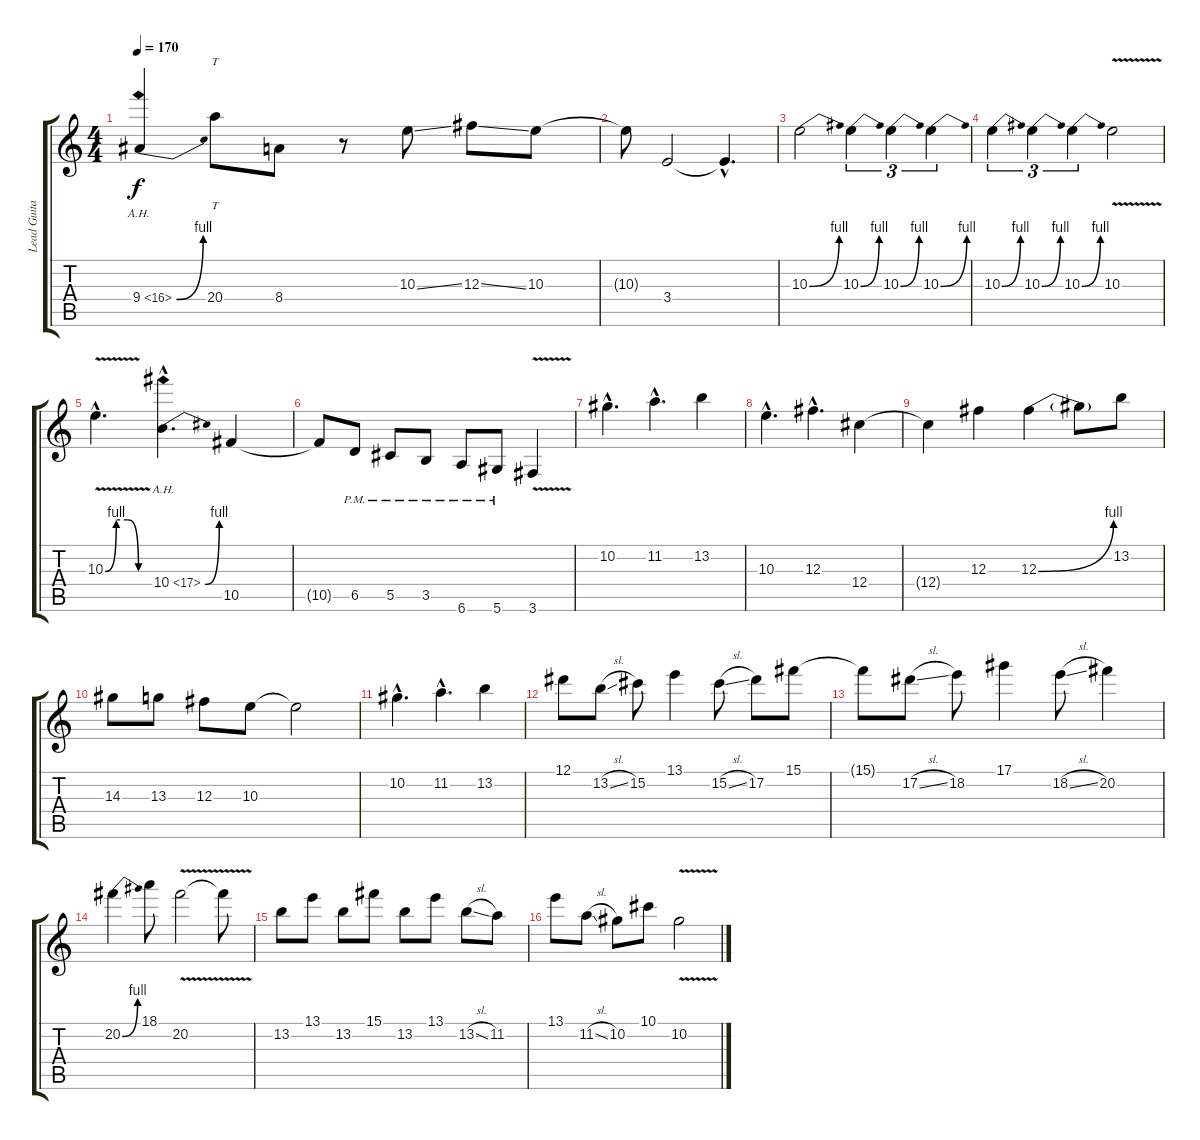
\track ("Lead Guitar" "Lead Guita") {instrument distortionguitar}
\staff {score tabs}
\tuning (Eb4 Bb3 Gb3 Db3 Ab2 Eb2) {hide}
\ts (4 4)
\tempo 170
\clef g2
\ks c
9.4{be (bend 0 0 60 4) ah 7}.4{dy f} 20.4.8{tt} 8.4.8 r.8 10.3{ss}.8 12.3{ss}.8 10.3.8 |
10.3{t}.8 3.4.2 3.4{hac t}.4{d} |
10.3{be (bend 0 0 60 4)}.2 10.3{be (bend 0 0 60 4)}.4{tu (3 2)} 10.3{be (bend 0 0 60 4)}.4{tu (3 2)} 10.3{be (bend 0 0 60 4)}.4{tu (3 2)} |
10.3{be (bend 0 0 60 4)}.4{tu (3 2)} 10.3{be (bend 0 0 60 4)}.4{tu (3 2)} 10.3{be (bend 0 0 60 4)}.4{tu (3 2)} 10.3{v}.2 |
10.3{be (custom 0 0 15 4 30 4 45 0 60 0) v hac}.4{d} 10.4{be (bend 0 0 60 4) ah 7 hac}.4{d} 10.5.4 |
10.5{t}.8 6.5{pm}.8 5.5{pm}.8 3.5{pm}.8 6.6{pm}.8 5.6{pm}.8 3.6{v}.4 |
10.2{hac}.4{d} 11.2{hac}.4{d} 13.2.4 |
10.3{hac}.4{d} 12.3{hac}.4{d} 12.4.4 |
12.4{t}.4 12.3.4 12.3{be (bend 0 0 60 4)}.4 12.3{t}.8 13.2.8 |
14.3.8 13.3.8 12.3.8 10.3.8 10.3{t}.2 |
10.2{hac}.4{d} 11.2{hac}.4{d} 13.2.4 |
12.1.8 13.2{sl}.8 15.2.8 13.1.4 15.2{sl}.8 17.2.8 15.1.8 |
15.1{t}.8 17.2{sl}.8 18.2.8 17.1.4 18.2{sl}.8 20.2.4 |
20.2{be (bend 0 0 60 4)}.4 18.1.8 20.2{v}.2 20.2{t}.8 |
13.2.8 13.1.8 13.2.8 15.1.8 13.2.8 13.1.8 13.2{sl}.8 11.2.8 |
13.1.8 11.2{sl}.8 10.2.8 10.1.8 10.2{v}.2
